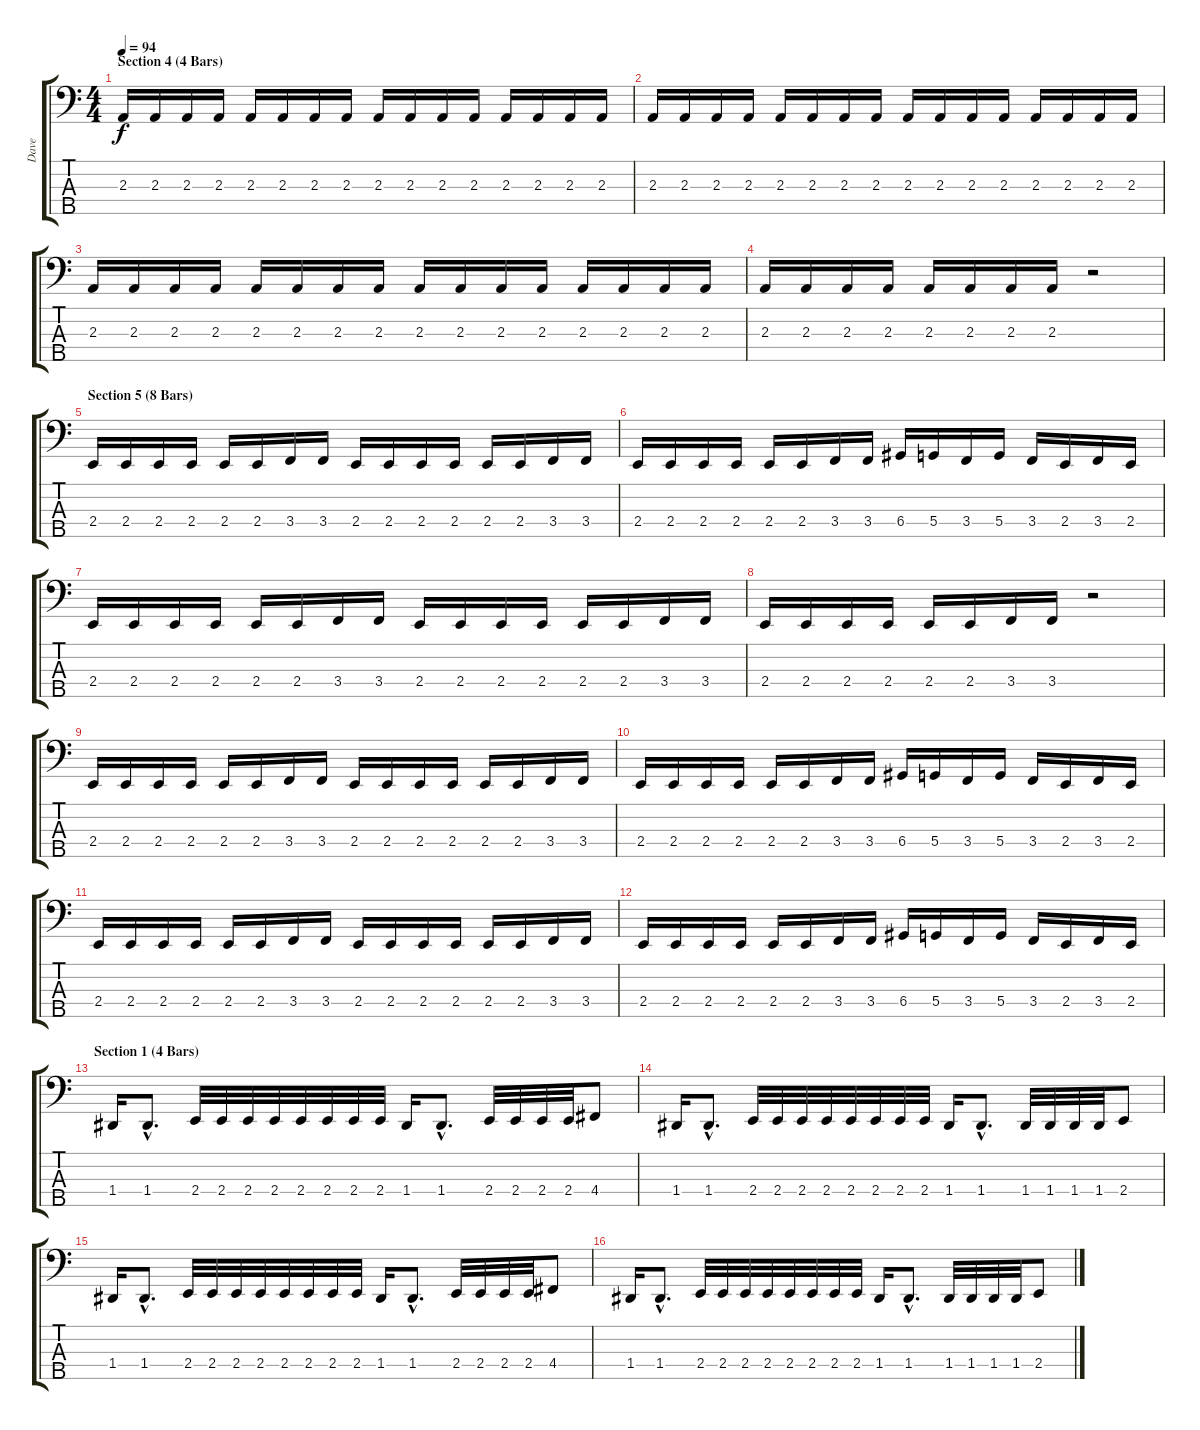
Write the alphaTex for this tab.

\track ("Dave" "Dave") {instrument electricbasspick}
\staff {score tabs}
\tuning (F2 C2 G1 D1 A0) {hide}
\ts (4 4)
\section ("" "Section 4 (4 Bars)")
\tempo 94
\clef f4
\ks c
2.3.16{dy f} 2.3.16 2.3.16 2.3.16 2.3.16 2.3.16 2.3.16 2.3.16 2.3.16 2.3.16 2.3.16 2.3.16 2.3.16 2.3.16 2.3.16 2.3.16 |
2.3.16 2.3.16 2.3.16 2.3.16 2.3.16 2.3.16 2.3.16 2.3.16 2.3.16 2.3.16 2.3.16 2.3.16 2.3.16 2.3.16 2.3.16 2.3.16 |
2.3.16 2.3.16 2.3.16 2.3.16 2.3.16 2.3.16 2.3.16 2.3.16 2.3.16 2.3.16 2.3.16 2.3.16 2.3.16 2.3.16 2.3.16 2.3.16 |
2.3.16 2.3.16 2.3.16 2.3.16 2.3.16 2.3.16 2.3.16 2.3.16 r.2 |
\section ("" "Section 5 (8 Bars)")
2.4.16 2.4.16 2.4.16 2.4.16 2.4.16 2.4.16 3.4.16 3.4.16 2.4.16 2.4.16 2.4.16 2.4.16 2.4.16 2.4.16 3.4.16 3.4.16 |
2.4.16 2.4.16 2.4.16 2.4.16 2.4.16 2.4.16 3.4.16 3.4.16 6.4.16 5.4.16 3.4.16 5.4.16 3.4.16 2.4.16 3.4.16 2.4.16 |
2.4.16 2.4.16 2.4.16 2.4.16 2.4.16 2.4.16 3.4.16 3.4.16 2.4.16 2.4.16 2.4.16 2.4.16 2.4.16 2.4.16 3.4.16 3.4.16 |
2.4.16 2.4.16 2.4.16 2.4.16 2.4.16 2.4.16 3.4.16 3.4.16 r.2 |
2.4.16 2.4.16 2.4.16 2.4.16 2.4.16 2.4.16 3.4.16 3.4.16 2.4.16 2.4.16 2.4.16 2.4.16 2.4.16 2.4.16 3.4.16 3.4.16 |
2.4.16 2.4.16 2.4.16 2.4.16 2.4.16 2.4.16 3.4.16 3.4.16 6.4.16 5.4.16 3.4.16 5.4.16 3.4.16 2.4.16 3.4.16 2.4.16 |
2.4.16 2.4.16 2.4.16 2.4.16 2.4.16 2.4.16 3.4.16 3.4.16 2.4.16 2.4.16 2.4.16 2.4.16 2.4.16 2.4.16 3.4.16 3.4.16 |
2.4.16 2.4.16 2.4.16 2.4.16 2.4.16 2.4.16 3.4.16 3.4.16 6.4.16 5.4.16 3.4.16 5.4.16 3.4.16 2.4.16 3.4.16 2.4.16 |
\section ("" "Section 1 (4 Bars)")
1.4.16 1.4{hac}.8{d} 2.4.32 2.4.32 2.4.32 2.4.32 2.4.32 2.4.32 2.4.32 2.4.32 1.4.16 1.4{hac}.8{d} 2.4.32 2.4.32 2.4.32 2.4.32 4.4.8 |
1.4.16 1.4{hac}.8{d} 2.4.32 2.4.32 2.4.32 2.4.32 2.4.32 2.4.32 2.4.32 2.4.32 1.4.16 1.4{hac}.8{d} 1.4.32 1.4.32 1.4.32 1.4.32 2.4.8 |
1.4.16 1.4{hac}.8{d} 2.4.32 2.4.32 2.4.32 2.4.32 2.4.32 2.4.32 2.4.32 2.4.32 1.4.16 1.4{hac}.8{d} 2.4.32 2.4.32 2.4.32 2.4.32 4.4.8 |
1.4.16 1.4{hac}.8{d} 2.4.32 2.4.32 2.4.32 2.4.32 2.4.32 2.4.32 2.4.32 2.4.32 1.4.16 1.4{hac}.8{d} 1.4.32 1.4.32 1.4.32 1.4.32 2.4.8
